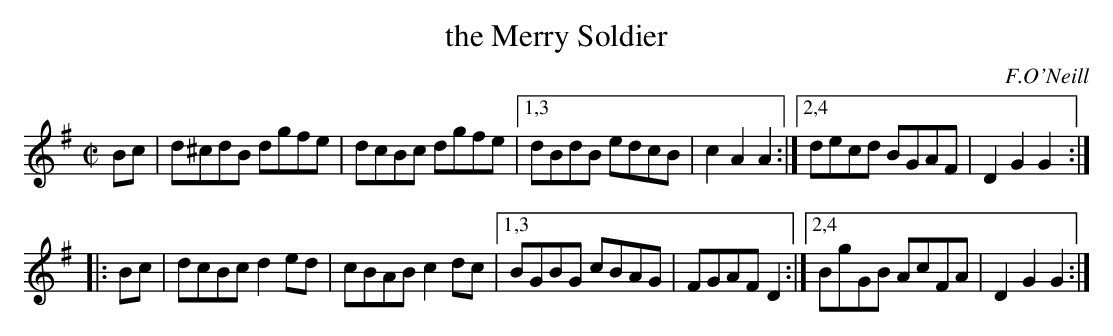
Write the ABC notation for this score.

X:1
T: the Merry Soldier
O: F.O'Neill
M: C|
L: 1/8
K: G
   Bc | d^cdB dgfe | dcBc dgfe |[1,3 dBdB edcB | c2A2 A2 :|[2,4 decd BGAF | D2G2 G2 :|
|: Bc | dcBc  d2ed | cBAB c2dc |[1,3 BGBG cBAG | FGAF D2 :|[2,4 BgGB AcFA | D2G2 G2 :|
